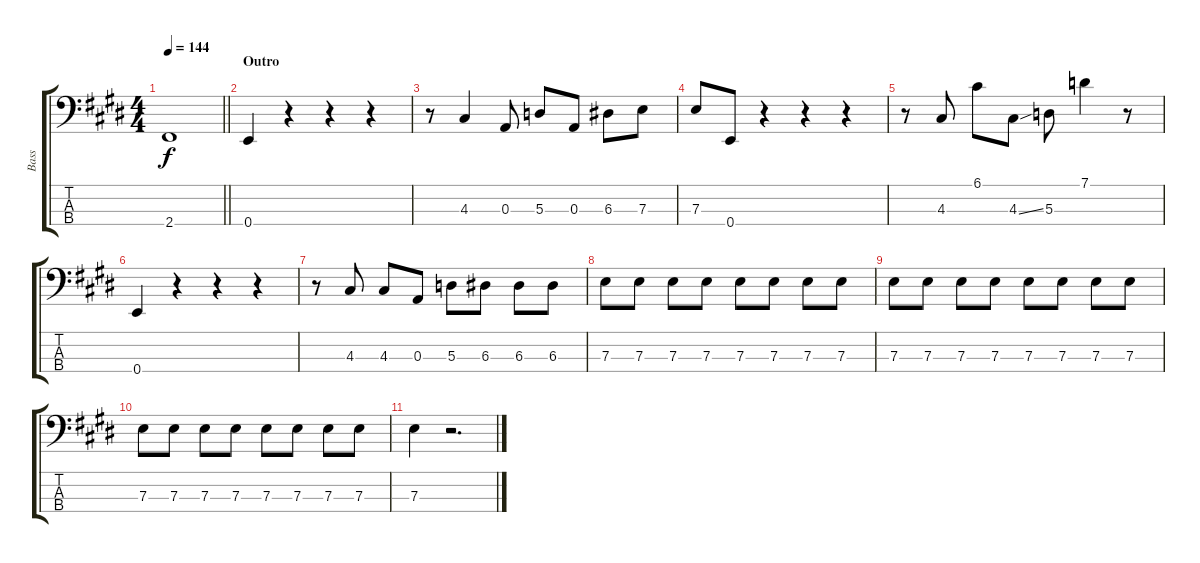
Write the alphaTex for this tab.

\track ("Bass" "Bass") {instrument electricbasspick}
\staff {score tabs}
\tuning (G2 D2 A1 E1) {hide}
\ts (4 4)
\tempo 144
\clef f4
\barLineRight lightlight
\ks c#minor
2.4{t}.1{dy f} |
\section ("" "Outro")
0.4.4 r.4 r.4 r.4 |
r.8 4.3.4 0.3.8 5.3.8 0.3.8 6.3.8 7.3.8 |
7.3.8 0.4.8 r.4 r.4 r.4 |
r.8 4.3.8 6.1.8 4.3{ss}.8 5.3.8 7.1.4 r.8 |
0.4.4 r.4 r.4 r.4 |
r.8 4.3.8 4.3.8 0.3.8 5.3.8 6.3.8 6.3.8 6.3.8 |
7.3.8 7.3.8 7.3.8 7.3.8 7.3.8 7.3.8 7.3.8 7.3.8 |
7.3.8 7.3.8 7.3.8 7.3.8 7.3.8 7.3.8 7.3.8 7.3.8 |
7.3.8 7.3.8 7.3.8 7.3.8 7.3.8 7.3.8 7.3.8 7.3.8 |
7.3.4 r.2{d}
